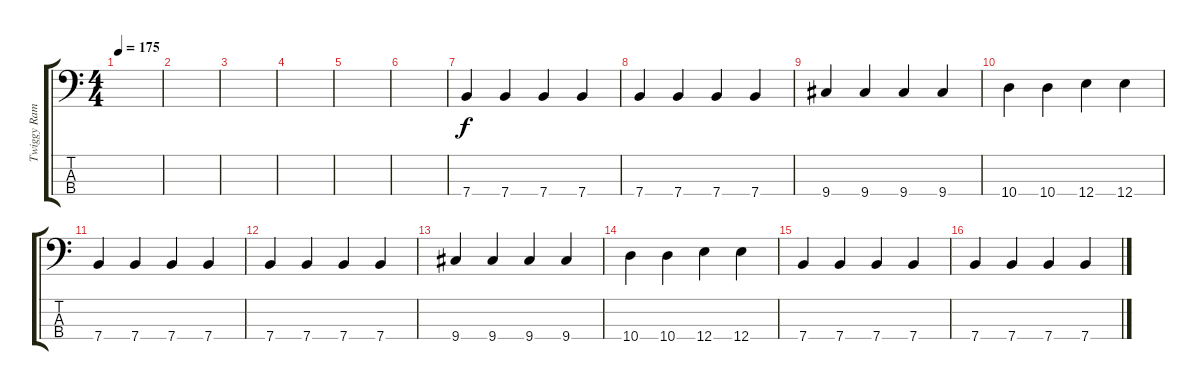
\track ("Twiggy Ramirez" "Twiggy Ram") {instrument electricbasspick}
\staff {score tabs}
\tuning (G2 D2 A1 E1) {hide}
\ts (4 4)
\tempo 175
\clef f4
\ks c
|
|
|
|
|
|
7.4.4 7.4.4 7.4.4 7.4.4 |
7.4.4 7.4.4 7.4.4 7.4.4 |
9.4.4 9.4.4 9.4.4 9.4.4 |
10.4.4 10.4.4 12.4.4 12.4.4 |
7.4.4 7.4.4 7.4.4 7.4.4 |
7.4.4 7.4.4 7.4.4 7.4.4 |
9.4.4 9.4.4 9.4.4 9.4.4 |
10.4.4 10.4.4 12.4.4 12.4.4 |
7.4.4 7.4.4 7.4.4 7.4.4 |
7.4.4 7.4.4 7.4.4 7.4.4
